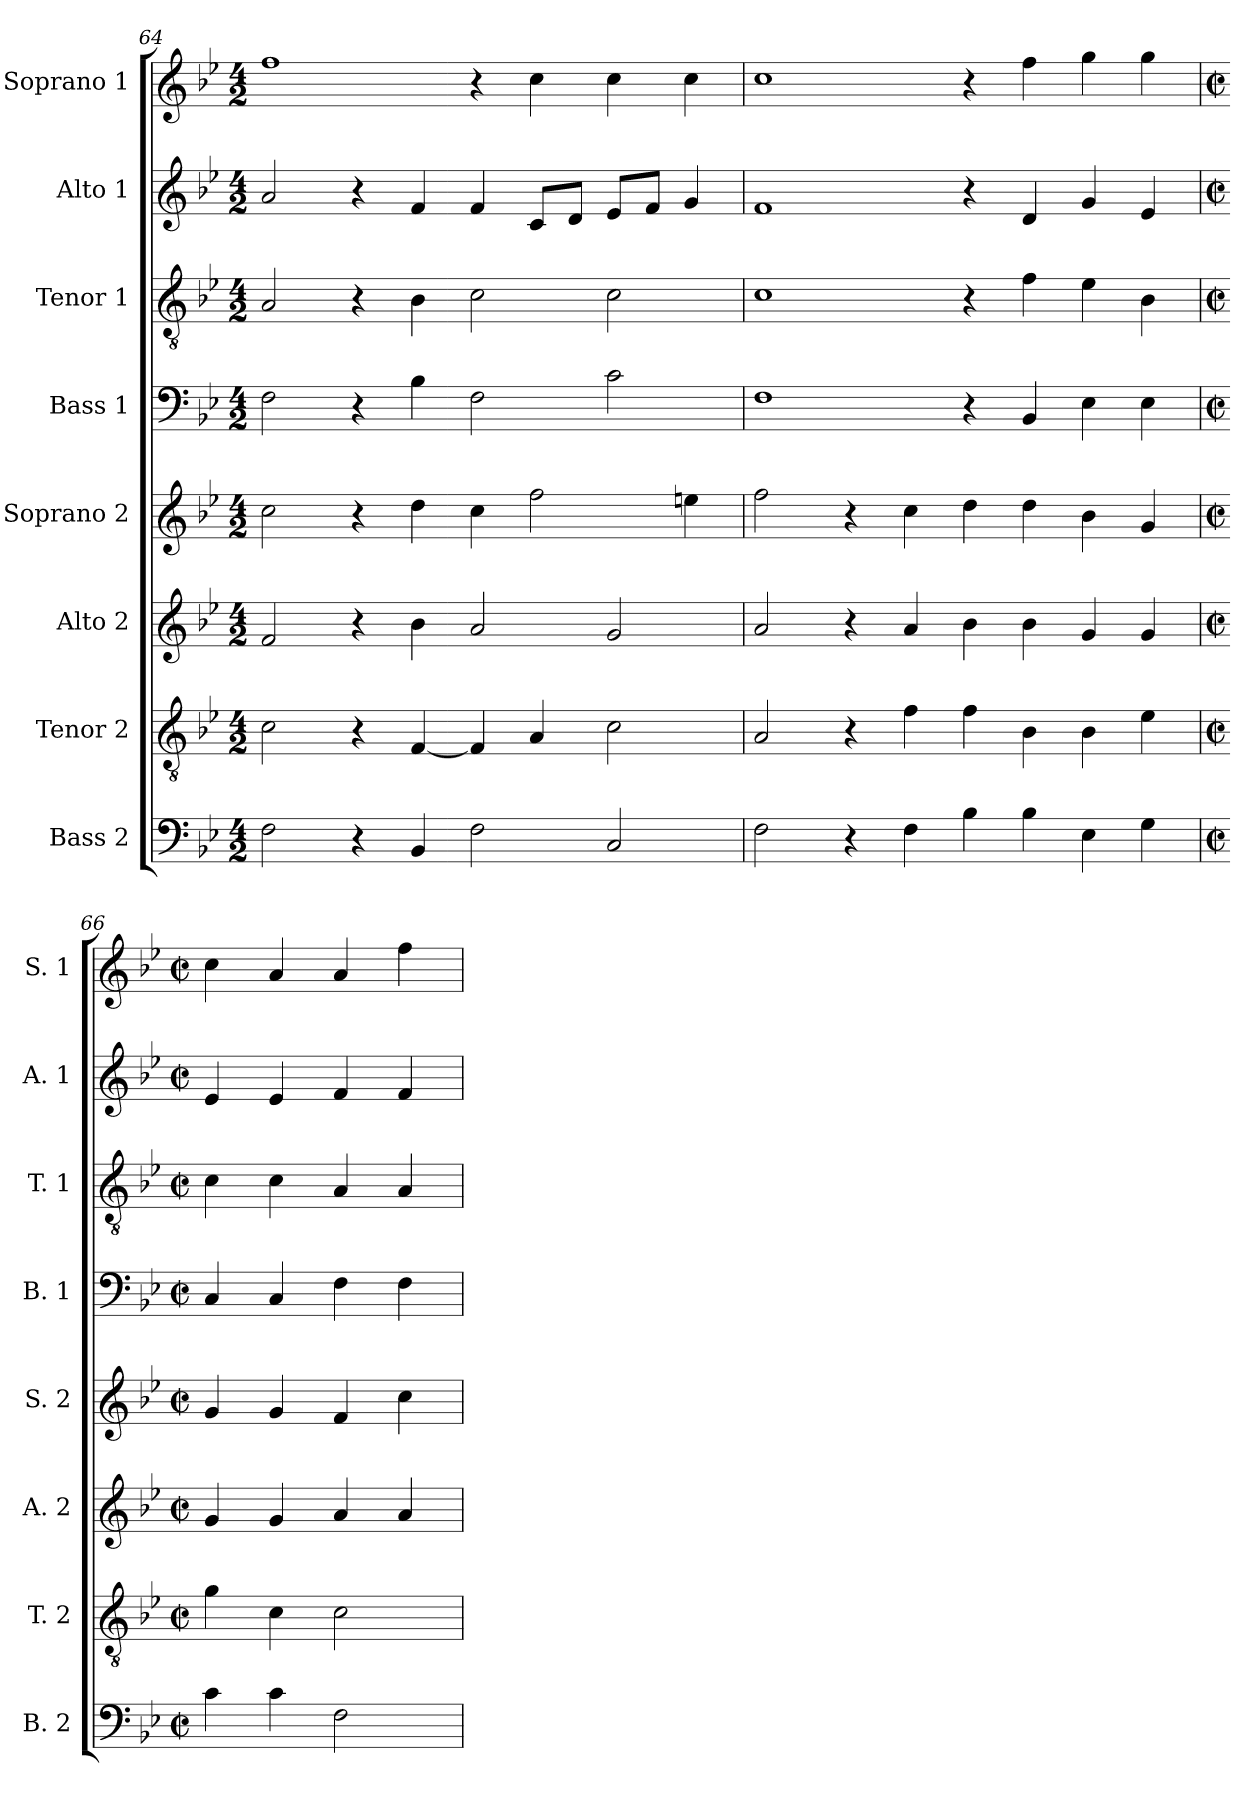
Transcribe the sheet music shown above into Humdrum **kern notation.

**kern	**kern	**kern	**kern	**kern	**kern	**kern	**kern
*part8	*part7	*part6	*part5	*part4	*part3	*part2	*part1
*staff8	*staff7	*staff6	*staff5	*staff4	*staff3	*staff2	*staff1
*I"Bass 2	*I"Tenor 2	*I"Alto 2	*I"Soprano 2	*I"Bass 1	*I"Tenor 1	*I"Alto 1	*I"Soprano 1
*I'B. 2	*I'T. 2	*I'A. 2	*I'S. 2	*I'B. 1	*I'T. 1	*I'A. 1	*I'S. 1
!!LO:PB:g=z
*clefF4	*clefGv2	*clefG2	*clefG2	*clefF4	*clefGv2	*clefG2	*clefG2
*k[b-e-]	*k[b-e-]	*k[b-e-]	*k[b-e-]	*k[b-e-]	*k[b-e-]	*k[b-e-]	*k[b-e-]
*M4/2	*M4/2	*M4/2	*M4/2	*M4/2	*M4/2	*M4/2	*M4/2
=64	=64	=64	=64	=64	=64	=64	=64
2F\	2c\	2f/	2cc\	2F\	2A/	2a/	1ff
4r	4r	4r	4r	4r	4r	4r	.
4BB-/	[4F/	4b-\	4dd\	4B-\	4B-\	4f/	.
2F\	4F/]	2a/	4cc\	2F\	2c\	4f/	4r
.	4A/	.	2ff\	.	.	8c/L	4cc\
.	.	.	.	.	.	8d/J	.
2C/	2c\	2g/	.	2c\	2c\	8e-/L	4cc\
.	.	.	.	.	.	8f/J	.
.	.	.	4een\	.	.	4g/	4cc\
=65	=65	=65	=65	=65	=65	=65	=65
2F\	2A/	2a/	2ff\	1F	1c	1f	1cc
4r	4r	4r	4r	.	.	.	.
4F\	4f\	4a/	4cc\	.	.	.	.
4B-\	4f\	4b-\	4dd\	4r	4r	4r	4r
4B-\	4B-\	4b-\	4dd\	4BB-/	4f\	4d/	4ff\
4E-\	4B-\	4g/	4b-\	4E-\	4e-\	4g/	4gg\
4G\	4e-\	4g/	4g/	4E-\	4B-\	4e-/	4gg\
=66	=66	=66	=66	=66	=66	=66	=66
*M2/2	*M2/2	*M2/2	*M2/2	*M2/2	*M2/2	*M2/2	*M2/2
*met(c|)	*met(c|)	*met(c|)	*met(c|)	*met(c|)	*met(c|)	*met(c|)	*met(c|)
4c\	4g\	4g/	4g/	4C/	4c\	4e-/	4cc\
4c\	4c\	4g/	4g/	4C/	4c\	4e-/	4a/
2F\	2c\	4a/	4f/	4F\	4A/	4f/	4a/
.	.	4a/	4cc\	4F\	4A/	4f/	4ff\
=	=	=	=	=	=	=	=
*-	*-	*-	*-	*-	*-	*-	*-
